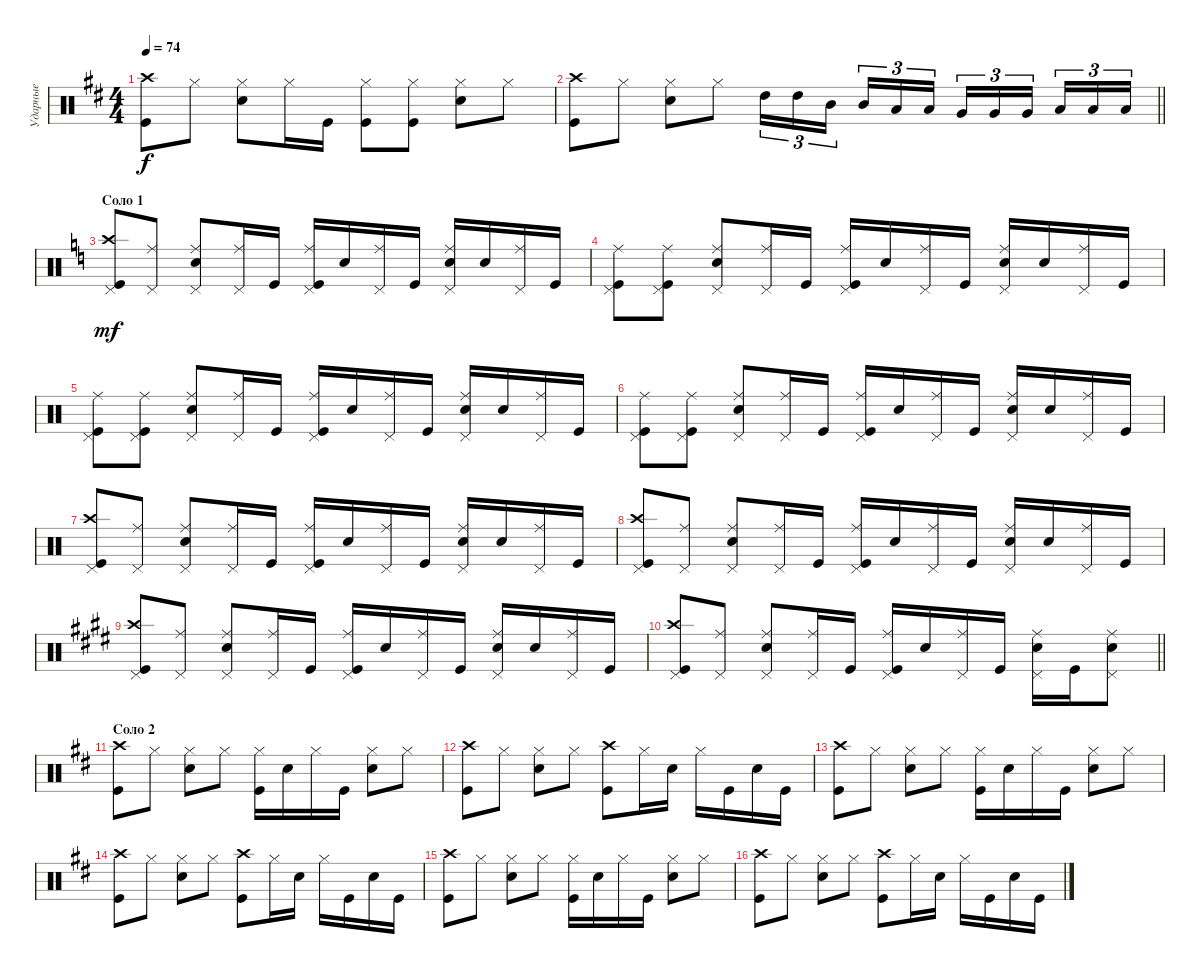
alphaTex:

\track ("Ударные" "Ударные") {instrument percussion}
\staff {score}
\articulation defaults
\ts (4 4)
\tempo 74
\clef neutral
\ks bminor
("Kick (hit)" "Crash high (hit)").8{dy f} "Hi-Hat (closed)".8 ("Hi-Hat (closed)" "Snare (hit) 2").8 "Hi-Hat (closed)".16 "Kick (hit)".16 ("Kick (hit)" "Hi-Hat (closed)").8 ("Kick (hit)" "Hi-Hat (closed)").8 ("Snare (hit) 2" "Hi-Hat (closed)").8 "Hi-Hat (closed)".8 |
\barLineRight lightlight
("Kick (hit)" "Crash high (hit)").8 "Hi-Hat (closed)".8 ("Hi-Hat (closed)" "Snare (hit) 2").8 "Hi-Hat (closed)".8 "High Tom (hit)".16{tu (3 2)} "High Tom (hit)".16{tu (3 2)} "Mid Tom (hit)".16{tu (3 2) beam splitsecondary} "Mid Tom (hit)".16{tu (3 2)} "Low Tom (hit)".16{tu (3 2)} "Low Tom (hit)".16{tu (3 2)} "Very Low Tom (hit)".16{tu (3 2)} "Very Low Tom (hit)".16{tu (3 2)} "Very Low Tom (hit)".16{tu (3 2) beam splitsecondary} "Low Floor Tom (hit)".16{tu (3 2)} "Low Floor Tom (hit)".16{tu (3 2)} "Low Floor Tom (hit)".16{tu (3 2)} |
\section ("" "Соло 1")
\ks c
("Kick (hit)" "Crash high (hit)" "Pedal Hi-Hat (hit)").8{dy mf} ("Pedal Hi-Hat (hit)" "Ride (middle)").8 ("Pedal Hi-Hat (hit)" "Snare (hit) 2" "Ride (middle)").8 ("Pedal Hi-Hat (hit)" "Ride (middle)").16 "Kick (hit)".16 ("Pedal Hi-Hat (hit)" "Kick (hit)" "Ride (middle)").16 "Snare (hit) 2".16 ("Pedal Hi-Hat (hit)" "Ride (middle)").16 "Kick (hit)".16 ("Pedal Hi-Hat (hit)" "Snare (hit) 2" "Ride (middle)").16 "Snare (hit) 2".16 ("Pedal Hi-Hat (hit)" "Ride (middle)").16 "Kick (hit)".16 |
("Kick (hit)" "Ride (middle)" "Pedal Hi-Hat (hit)").8 ("Pedal Hi-Hat (hit)" "Ride (middle)" "Kick (hit)").8 ("Pedal Hi-Hat (hit)" "Snare (hit) 2" "Ride (middle)").8 ("Pedal Hi-Hat (hit)" "Ride (middle)").16 "Kick (hit)".16 ("Pedal Hi-Hat (hit)" "Kick (hit)" "Ride (middle)").16 "Snare (hit) 2".16 ("Pedal Hi-Hat (hit)" "Ride (middle)").16 "Kick (hit)".16 ("Pedal Hi-Hat (hit)" "Snare (hit) 2" "Ride (middle)").16 "Snare (hit) 2".16 ("Pedal Hi-Hat (hit)" "Ride (middle)").16 "Kick (hit)".16 |
("Kick (hit)" "Ride (middle)" "Pedal Hi-Hat (hit)").8 ("Pedal Hi-Hat (hit)" "Ride (middle)" "Kick (hit)").8 ("Pedal Hi-Hat (hit)" "Snare (hit) 2" "Ride (middle)").8 ("Pedal Hi-Hat (hit)" "Ride (middle)").16 "Kick (hit)".16 ("Pedal Hi-Hat (hit)" "Kick (hit)" "Ride (middle)").16 "Snare (hit) 2".16 ("Pedal Hi-Hat (hit)" "Ride (middle)").16 "Kick (hit)".16 ("Pedal Hi-Hat (hit)" "Snare (hit) 2" "Ride (middle)").16 "Snare (hit) 2".16 ("Pedal Hi-Hat (hit)" "Ride (middle)").16 "Kick (hit)".16 |
("Kick (hit)" "Ride (middle)" "Pedal Hi-Hat (hit)").8 ("Pedal Hi-Hat (hit)" "Ride (middle)" "Kick (hit)").8 ("Pedal Hi-Hat (hit)" "Snare (hit) 2" "Ride (middle)").8 ("Pedal Hi-Hat (hit)" "Ride (middle)").16 "Kick (hit)".16 ("Pedal Hi-Hat (hit)" "Kick (hit)" "Ride (middle)").16 "Snare (hit) 2".16 ("Pedal Hi-Hat (hit)" "Ride (middle)").16 "Kick (hit)".16 ("Pedal Hi-Hat (hit)" "Snare (hit) 2" "Ride (middle)").16 "Snare (hit) 2".16 ("Pedal Hi-Hat (hit)" "Ride (middle)").16 "Kick (hit)".16 |
("Kick (hit)" "Crash high (hit)" "Pedal Hi-Hat (hit)").8 ("Pedal Hi-Hat (hit)" "Ride (middle)").8 ("Pedal Hi-Hat (hit)" "Snare (hit) 2" "Ride (middle)").8 ("Pedal Hi-Hat (hit)" "Ride (middle)").16 "Kick (hit)".16 ("Pedal Hi-Hat (hit)" "Kick (hit)" "Ride (middle)").16 "Snare (hit) 2".16 ("Pedal Hi-Hat (hit)" "Ride (middle)").16 "Kick (hit)".16 ("Pedal Hi-Hat (hit)" "Snare (hit) 2" "Ride (middle)").16 "Snare (hit) 2".16 ("Pedal Hi-Hat (hit)" "Ride (middle)").16 "Kick (hit)".16 |
("Kick (hit)" "Crash high (hit)" "Pedal Hi-Hat (hit)").8 ("Pedal Hi-Hat (hit)" "Ride (middle)").8 ("Pedal Hi-Hat (hit)" "Snare (hit) 2" "Ride (middle)").8 ("Pedal Hi-Hat (hit)" "Ride (middle)").16 "Kick (hit)".16 ("Pedal Hi-Hat (hit)" "Kick (hit)" "Ride (middle)").16 "Snare (hit) 2".16 ("Pedal Hi-Hat (hit)" "Ride (middle)").16 "Kick (hit)".16 ("Pedal Hi-Hat (hit)" "Snare (hit) 2" "Ride (middle)").16 "Snare (hit) 2".16 ("Pedal Hi-Hat (hit)" "Ride (middle)").16 "Kick (hit)".16 |
\ks c#minor
("Kick (hit)" "Crash high (hit)" "Pedal Hi-Hat (hit)").8 ("Pedal Hi-Hat (hit)" "Ride (middle)").8 ("Pedal Hi-Hat (hit)" "Snare (hit) 2" "Ride (middle)").8 ("Pedal Hi-Hat (hit)" "Ride (middle)").16 "Kick (hit)".16 ("Pedal Hi-Hat (hit)" "Kick (hit)" "Ride (middle)").16 "Snare (hit) 2".16 ("Pedal Hi-Hat (hit)" "Ride (middle)").16 "Kick (hit)".16 ("Pedal Hi-Hat (hit)" "Snare (hit) 2" "Ride (middle)").16 "Snare (hit) 2".16 ("Pedal Hi-Hat (hit)" "Ride (middle)").16 "Kick (hit)".16 |
\barLineRight lightlight
("Kick (hit)" "Crash high (hit)" "Pedal Hi-Hat (hit)").8 ("Pedal Hi-Hat (hit)" "Ride (middle)").8 ("Pedal Hi-Hat (hit)" "Snare (hit) 2" "Ride (middle)").8 ("Pedal Hi-Hat (hit)" "Ride (middle)").16 "Kick (hit)".16 ("Pedal Hi-Hat (hit)" "Kick (hit)" "Ride (middle)").16 "Snare (hit) 2".16 ("Pedal Hi-Hat (hit)" "Ride (middle)").16 "Kick (hit)".16 ("Pedal Hi-Hat (hit)" "Snare (hit) 2" "Ride (middle)").16 "Kick (hit)".16 ("Pedal Hi-Hat (hit)" "Ride (middle)" "Snare (hit) 2").8 |
\section ("" "Соло 2")
\ks bminor
("Kick (hit)" "Crash high (hit)").8 "Hi-Hat (closed)".8 ("Snare (hit) 2" "Hi-Hat (closed)").8 "Hi-Hat (closed)".8 ("Kick (hit)" "Hi-Hat (closed)").16 "Snare (hit) 2".16 "Hi-Hat (closed)".16 "Kick (hit)".16 ("Snare (hit) 2" "Hi-Hat (closed)").8 "Hi-Hat (closed)".8 |
("Kick (hit)" "Crash high (hit)").8 "Hi-Hat (closed)".8 ("Snare (hit) 2" "Hi-Hat (closed)").8 "Hi-Hat (closed)".8 ("Kick (hit)" "Crash high (hit)").8 "Hi-Hat (closed)".16 "Snare (hit) 2".16 "Hi-Hat (closed)".16 "Kick (hit)".16 "Snare (hit) 2".16 "Kick (hit)".16 |
("Kick (hit)" "Crash high (hit)").8 "Hi-Hat (closed)".8 ("Snare (hit) 2" "Hi-Hat (closed)").8 "Hi-Hat (closed)".8 ("Kick (hit)" "Hi-Hat (closed)").16 "Snare (hit) 2".16 "Hi-Hat (closed)".16 "Kick (hit)".16 ("Snare (hit) 2" "Hi-Hat (closed)").8 "Hi-Hat (closed)".8 |
("Kick (hit)" "Crash high (hit)").8 "Hi-Hat (closed)".8 ("Snare (hit) 2" "Hi-Hat (closed)").8 "Hi-Hat (closed)".8 ("Kick (hit)" "Crash high (hit)").8 "Hi-Hat (closed)".16 "Snare (hit) 2".16 "Hi-Hat (closed)".16 "Kick (hit)".16 "Snare (hit) 2".16 "Kick (hit)".16 |
("Kick (hit)" "Crash high (hit)").8 "Hi-Hat (closed)".8 ("Snare (hit) 2" "Hi-Hat (closed)").8 "Hi-Hat (closed)".8 ("Kick (hit)" "Hi-Hat (closed)").16 "Snare (hit) 2".16 "Hi-Hat (closed)".16 "Kick (hit)".16 ("Snare (hit) 2" "Hi-Hat (closed)").8 "Hi-Hat (closed)".8 |
("Kick (hit)" "Crash high (hit)").8 "Hi-Hat (closed)".8 ("Snare (hit) 2" "Hi-Hat (closed)").8 "Hi-Hat (closed)".8 ("Kick (hit)" "Crash high (hit)").8 "Hi-Hat (closed)".16 "Snare (hit) 2".16 "Hi-Hat (closed)".16 "Kick (hit)".16 "Snare (hit) 2".16 "Kick (hit)".16
